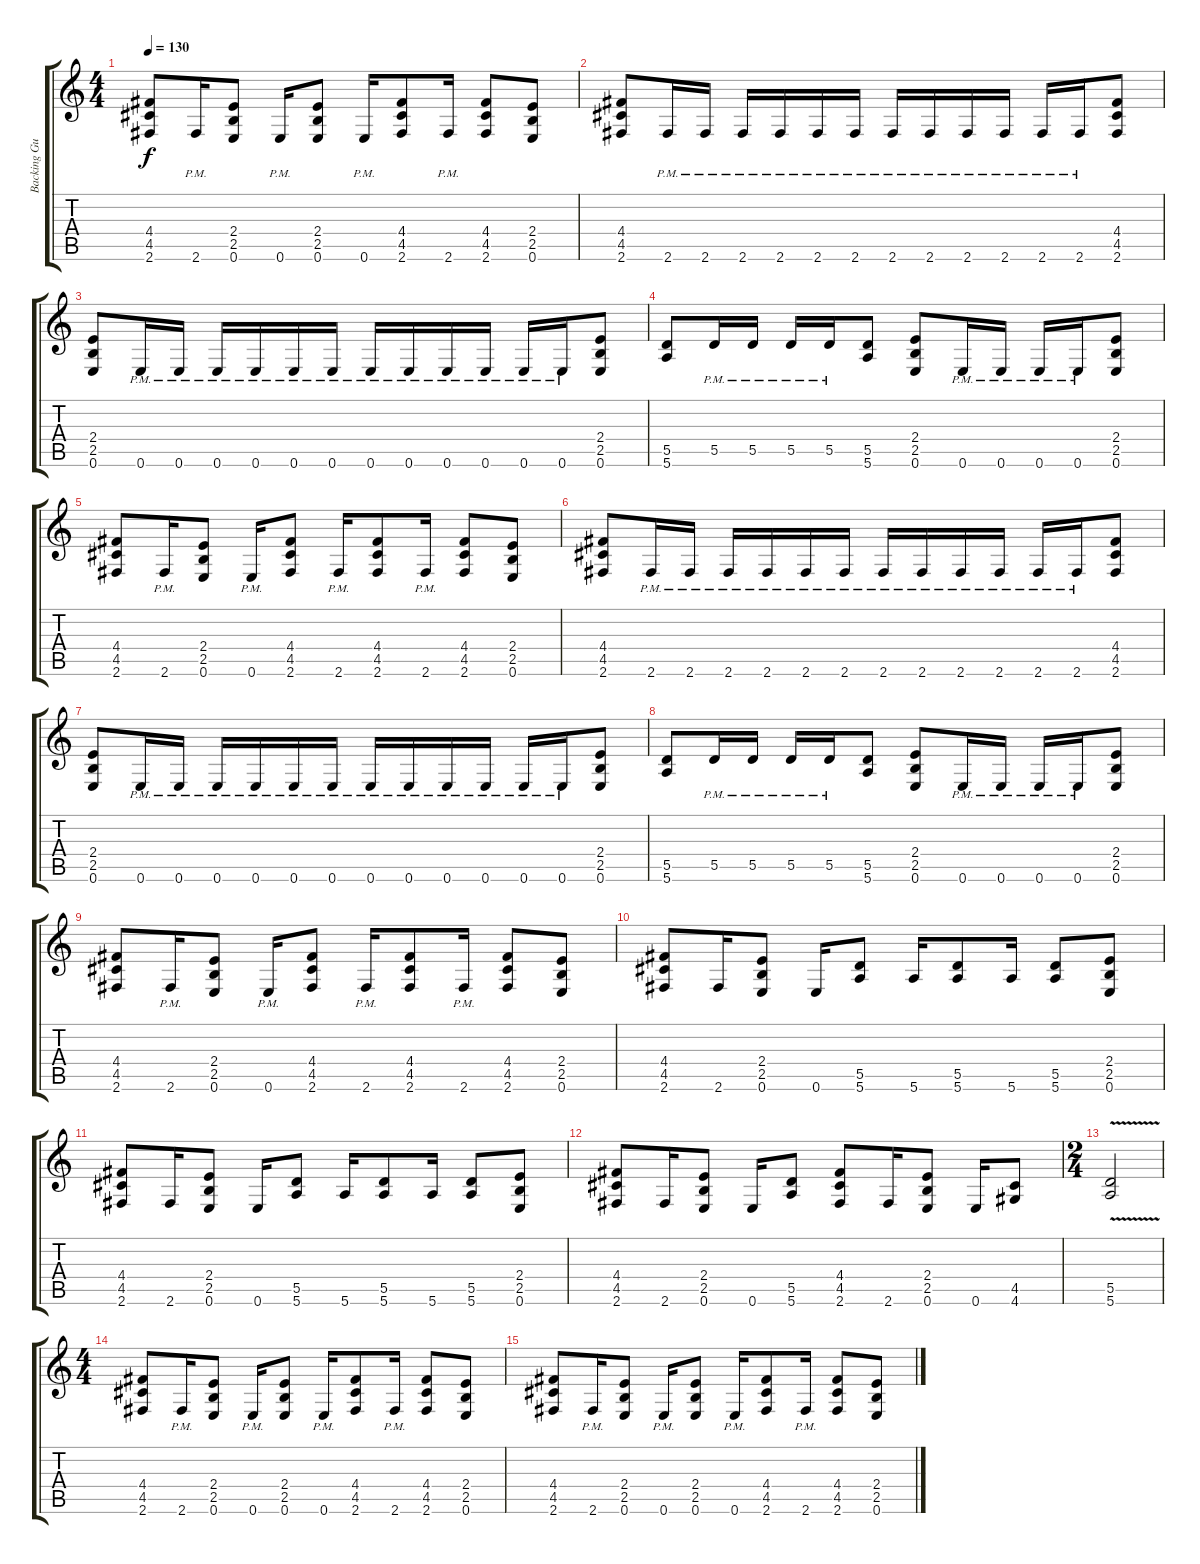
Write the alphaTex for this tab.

\track ("Backing Guitar" "Backing Gu") {instrument overdrivenguitar}
\staff {score tabs}
\tuning (E4 B3 G3 D3 A2 E2) {hide}
\ts (4 4)
\tempo 130
\clef g2
\ks c
(4.4 4.5 2.6).8{dy f} 2.6{pm}.16 (2.4 2.5 0.6).8 0.6{pm}.16 (2.4 2.5 0.6).8 0.6{pm}.16 (4.4 4.5 2.6).8 2.6{pm}.16 (4.4 4.5 2.6).8 (2.4 2.5 0.6).8 |
(4.4 4.5 2.6).8 2.6{pm}.16 2.6{pm}.16 2.6{pm}.16 2.6{pm}.16 2.6{pm}.16 2.6{pm}.16 2.6{pm}.16 2.6{pm}.16 2.6{pm}.16 2.6{pm}.16 2.6{pm}.16 2.6{pm}.16 (4.4 4.5 2.6).8 |
(2.4 2.5 0.6).8 0.6{pm}.16 0.6{pm}.16 0.6{pm}.16 0.6{pm}.16 0.6{pm}.16 0.6{pm}.16 0.6{pm}.16 0.6{pm}.16 0.6{pm}.16 0.6{pm}.16 0.6{pm}.16 0.6{pm}.16 (2.4 2.5 0.6).8 |
(5.5 5.6).8 5.5{pm}.16 5.5{pm}.16 5.5{pm}.16 5.5{pm}.16 (5.5 5.6).8 (2.4 2.5 0.6).8 0.6{pm}.16 0.6{pm}.16 0.6{pm}.16 0.6{pm}.16 (2.4 2.5 0.6).8 |
(4.4 4.5 2.6).8 2.6{pm}.16 (2.4 2.5 0.6).8 0.6{pm}.16 (4.4 4.5 2.6).8 2.6{pm}.16 (4.4 4.5 2.6).8 2.6{pm}.16 (4.4 4.5 2.6).8 (2.4 2.5 0.6).8 |
(4.4 4.5 2.6).8 2.6{pm}.16 2.6{pm}.16 2.6{pm}.16 2.6{pm}.16 2.6{pm}.16 2.6{pm}.16 2.6{pm}.16 2.6{pm}.16 2.6{pm}.16 2.6{pm}.16 2.6{pm}.16 2.6{pm}.16 (4.4 4.5 2.6).8 |
(2.4 2.5 0.6).8 0.6{pm}.16 0.6{pm}.16 0.6{pm}.16 0.6{pm}.16 0.6{pm}.16 0.6{pm}.16 0.6{pm}.16 0.6{pm}.16 0.6{pm}.16 0.6{pm}.16 0.6{pm}.16 0.6{pm}.16 (2.4 2.5 0.6).8 |
(5.5 5.6).8 5.5{pm}.16 5.5{pm}.16 5.5{pm}.16 5.5{pm}.16 (5.5 5.6).8 (2.4 2.5 0.6).8 0.6{pm}.16 0.6{pm}.16 0.6{pm}.16 0.6{pm}.16 (2.4 2.5 0.6).8 |
(4.4 4.5 2.6).8 2.6{pm}.16 (2.4 2.5 0.6).8 0.6{pm}.16 (4.4 4.5 2.6).8 2.6{pm}.16 (4.4 4.5 2.6).8 2.6{pm}.16 (4.4 4.5 2.6).8 (2.4 2.5 0.6).8 |
(4.4 4.5 2.6).8 2.6.16 (2.4 2.5 0.6).8 0.6.16 (5.5 5.6).8 5.6.16 (5.5 5.6).8 5.6.16 (5.5 5.6).8 (2.4 2.5 0.6).8 |
(4.4 4.5 2.6).8 2.6.16 (2.4 2.5 0.6).8 0.6.16 (5.5 5.6).8 5.6.16 (5.5 5.6).8 5.6.16 (5.5 5.6).8 (2.4 2.5 0.6).8 |
(4.4 4.5 2.6).8 2.6.16 (2.4 2.5 0.6).8 0.6.16 (5.5 5.6).8 (4.4 4.5 2.6).8 2.6.16 (2.4 2.5 0.6).8 0.6.16 (4.5 4.6).8 |
\ts (2 4)
(5.5{v} 5.6).2 |
\ts (4 4)
(4.4 4.5 2.6).8 2.6{pm}.16 (2.4 2.5 0.6).8 0.6{pm}.16 (2.4 2.5 0.6).8 0.6{pm}.16 (4.4 4.5 2.6).8 2.6{pm}.16 (4.4 4.5 2.6).8 (2.4 2.5 0.6).8 |
(4.4 4.5 2.6).8 2.6{pm}.16 (2.4 2.5 0.6).8 0.6{pm}.16 (2.4 2.5 0.6).8 0.6{pm}.16 (4.4 4.5 2.6).8 2.6{pm}.16 (4.4 4.5 2.6).8 (2.4 2.5 0.6).8
